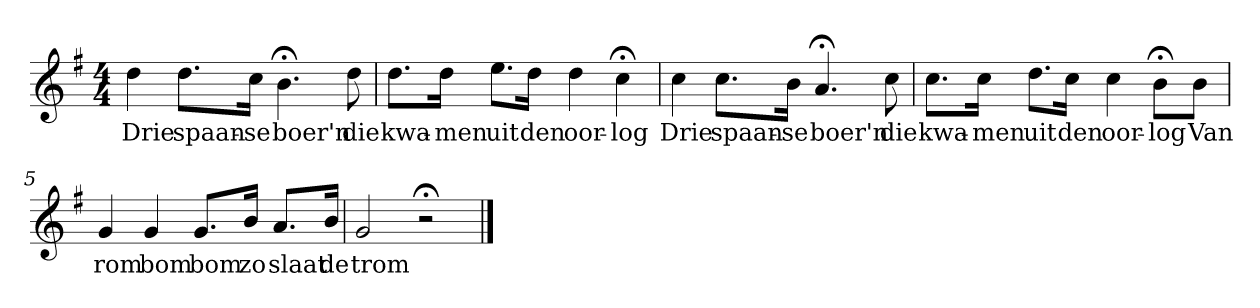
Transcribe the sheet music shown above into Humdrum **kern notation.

**kern	**text
*part1	*part1
*staff1	*staff1
*k[f#]	*
*G:	*
*M4/4	*
*MM120	*
=1	=1
4dd	Drie
8.ddL	spaan-
16ccJk	-se
4.b;<	boer'n
8dd	die
=2	=2
8.ddL	kwa-
16ddJk	-men
8.eeL	uit
16ddJk	den
4dd	oor-
4cc;<	-log
=3	=3
4cc	Drie
8.ccL	spaan-
16bJk	-se
4.a;<	boer'n
8cc	die
=4	=4
8.ccL	kwa-
16ccJk	-men
8.ddL	uit
16ccJk	den
4cc	oor-
8b;<L	-log
8bJ	Van
=5	=5
4g	rom
4g	bom
8.gL	bom
16bJk	zo
8.aL	slaat
16bJk	de
=6	=6
2g	trom
2r;<	.
==	==
*-	*-
